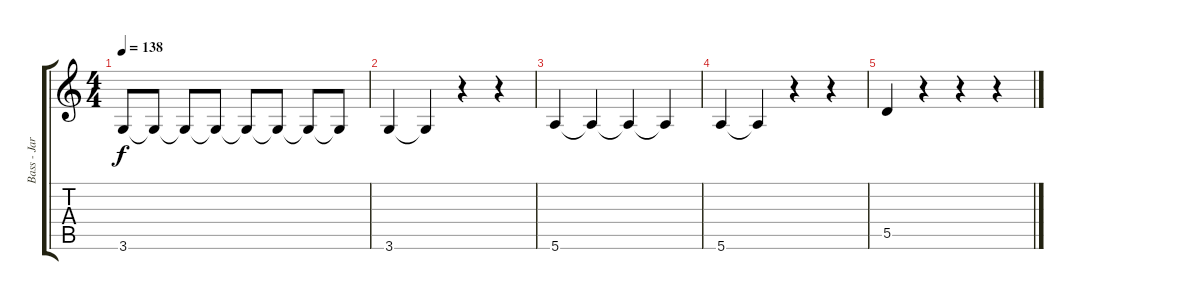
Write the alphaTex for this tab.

\track ("Bass - Jared" "Bass - Jar") {instrument electricbassfinger}
\staff {score tabs}
\tuning (E4 B3 G3 D3 A2 E2) {hide}
\ts (4 4)
\tempo 138
\clef g2
\ks c
3.6.8{dy f} 3.6{t}.8 3.6{t}.8 3.6{t}.8 3.6{t}.8 3.6{t}.8 3.6{t}.8 3.6{t}.8 |
3.6.4 3.6{t}.4 r.4 r.4 |
5.6.4 5.6{t}.4 5.6{t}.4 5.6{t}.4 |
5.6.4 5.6{t}.4 r.4 r.4 |
5.5.4 r.4 r.4 r.4
